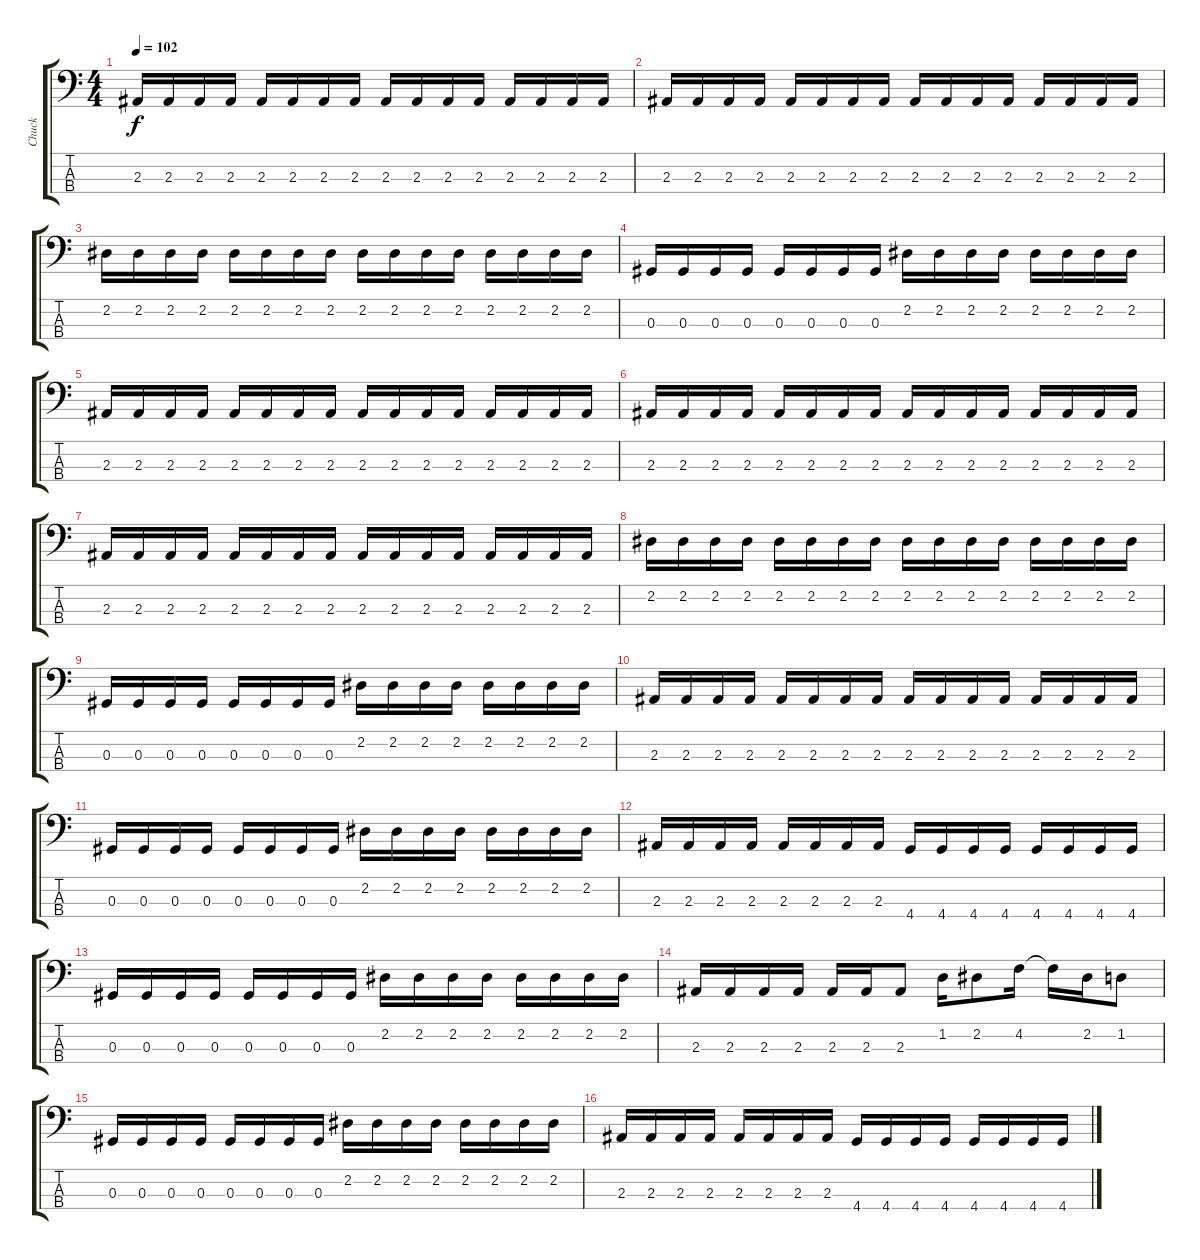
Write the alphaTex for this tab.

\track ("Chuck" "Chuck") {instrument electricbasspick}
\staff {score tabs}
\tuning (Gb2 Db2 Ab1 Eb1) {hide}
\ts (4 4)
\tempo 102
\clef f4
\ks c
2.3.16{dy f instrument electricbasspick} 2.3.16 2.3.16 2.3.16 2.3.16 2.3.16 2.3.16 2.3.16 2.3.16 2.3.16 2.3.16 2.3.16 2.3.16 2.3.16 2.3.16 2.3.16 |
2.3.16 2.3.16 2.3.16 2.3.16 2.3.16 2.3.16 2.3.16 2.3.16 2.3.16 2.3.16 2.3.16 2.3.16 2.3.16 2.3.16 2.3.16 2.3.16 |
2.2.16 2.2.16 2.2.16 2.2.16 2.2.16 2.2.16 2.2.16 2.2.16 2.2.16 2.2.16 2.2.16 2.2.16 2.2.16 2.2.16 2.2.16 2.2.16 |
0.3.16 0.3.16 0.3.16 0.3.16 0.3.16 0.3.16 0.3.16 0.3.16 2.2.16 2.2.16 2.2.16 2.2.16 2.2.16 2.2.16 2.2.16 2.2.16 |
2.3.16 2.3.16 2.3.16 2.3.16 2.3.16 2.3.16 2.3.16 2.3.16 2.3.16 2.3.16 2.3.16 2.3.16 2.3.16 2.3.16 2.3.16 2.3.16 |
2.3.16 2.3.16 2.3.16 2.3.16 2.3.16 2.3.16 2.3.16 2.3.16 2.3.16 2.3.16 2.3.16 2.3.16 2.3.16 2.3.16 2.3.16 2.3.16 |
2.3.16 2.3.16 2.3.16 2.3.16 2.3.16 2.3.16 2.3.16 2.3.16 2.3.16 2.3.16 2.3.16 2.3.16 2.3.16 2.3.16 2.3.16 2.3.16 |
2.2.16 2.2.16 2.2.16 2.2.16 2.2.16 2.2.16 2.2.16 2.2.16 2.2.16 2.2.16 2.2.16 2.2.16 2.2.16 2.2.16 2.2.16 2.2.16 |
0.3.16 0.3.16 0.3.16 0.3.16 0.3.16 0.3.16 0.3.16 0.3.16 2.2.16 2.2.16 2.2.16 2.2.16 2.2.16 2.2.16 2.2.16 2.2.16 |
2.3.16 2.3.16 2.3.16 2.3.16 2.3.16 2.3.16 2.3.16 2.3.16 2.3.16 2.3.16 2.3.16 2.3.16 2.3.16 2.3.16 2.3.16 2.3.16 |
0.3.16 0.3.16 0.3.16 0.3.16 0.3.16 0.3.16 0.3.16 0.3.16 2.2.16 2.2.16 2.2.16 2.2.16 2.2.16 2.2.16 2.2.16 2.2.16 |
2.3.16 2.3.16 2.3.16 2.3.16 2.3.16 2.3.16 2.3.16 2.3.16 4.4.16 4.4.16 4.4.16 4.4.16 4.4.16 4.4.16 4.4.16 4.4.16 |
0.3.16 0.3.16 0.3.16 0.3.16 0.3.16 0.3.16 0.3.16 0.3.16 2.2.16 2.2.16 2.2.16 2.2.16 2.2.16 2.2.16 2.2.16 2.2.16 |
2.3.16 2.3.16 2.3.16 2.3.16 2.3.16 2.3.16 2.3.8 1.2.16 2.2.8 4.2.16 4.2{t}.16 2.2.16 1.2.8 |
0.3.16 0.3.16 0.3.16 0.3.16 0.3.16 0.3.16 0.3.16 0.3.16 2.2.16 2.2.16 2.2.16 2.2.16 2.2.16 2.2.16 2.2.16 2.2.16 |
2.3.16 2.3.16 2.3.16 2.3.16 2.3.16 2.3.16 2.3.16 2.3.16 4.4.16 4.4.16 4.4.16 4.4.16 4.4.16 4.4.16 4.4.16 4.4.16
